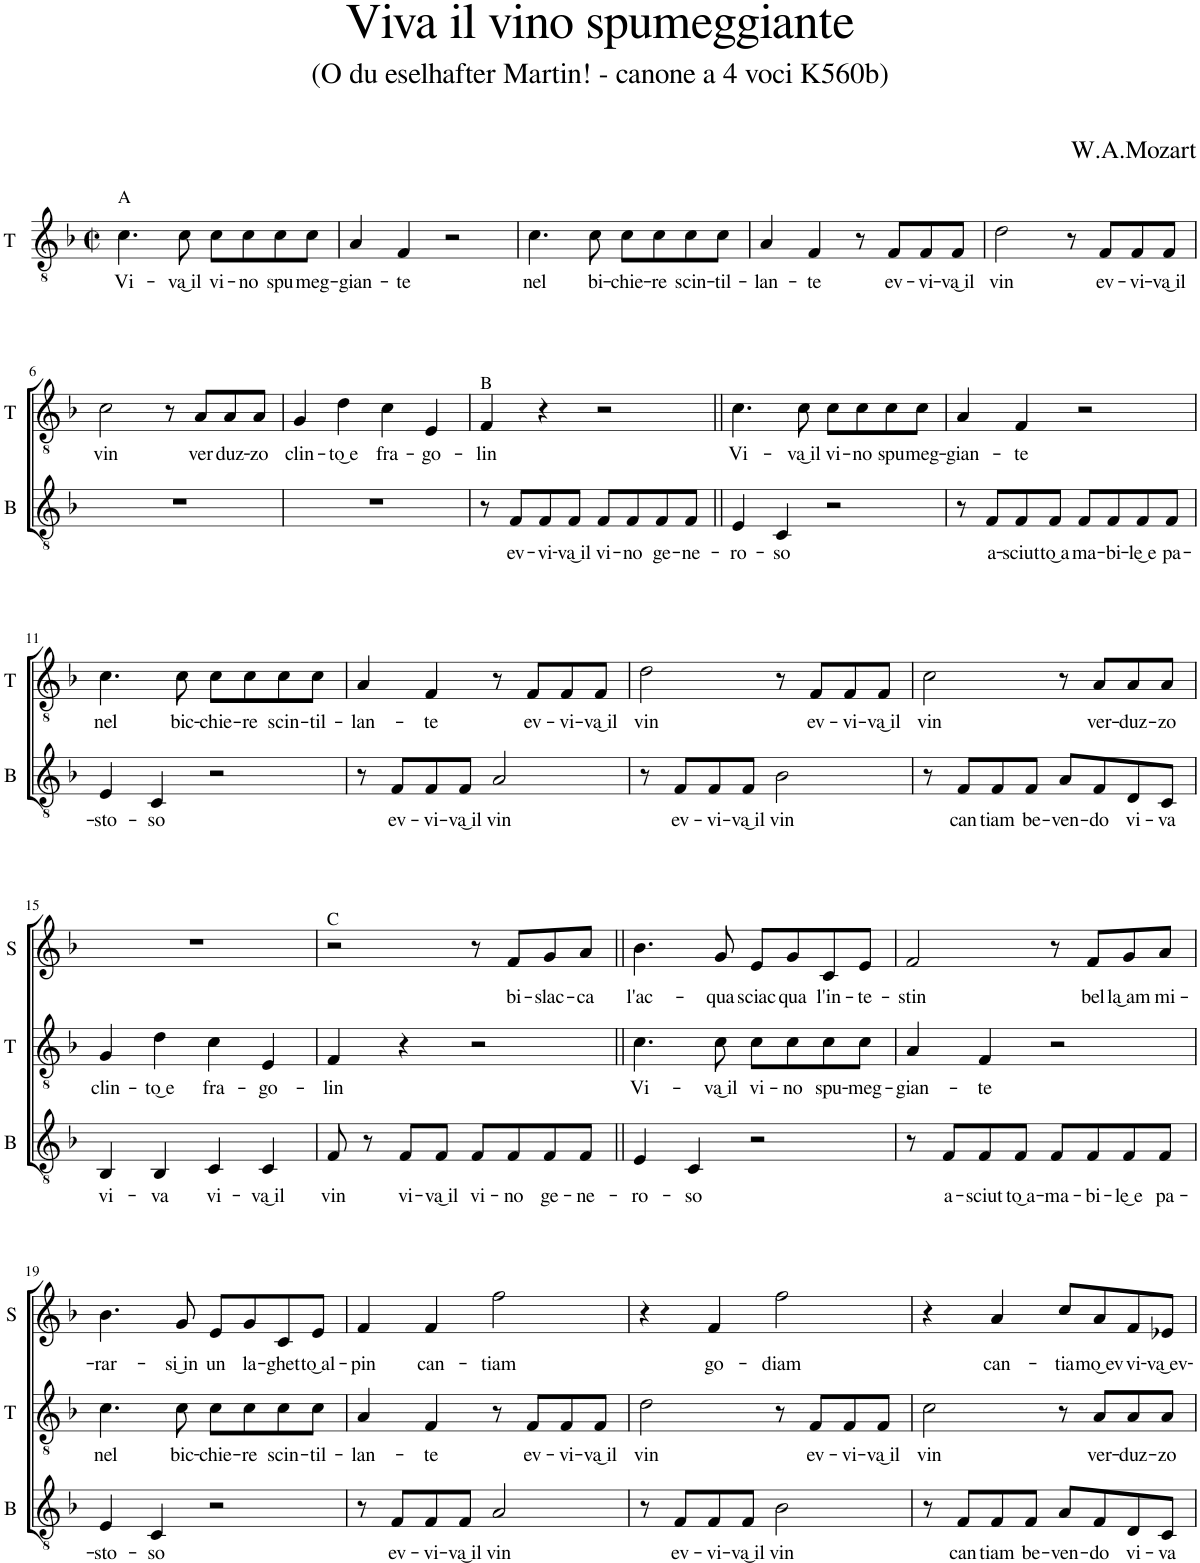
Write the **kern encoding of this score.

**kern	**text	**kern	**text	**kern	**kern	**text
*part4	*part4	*part3	*part3	*part2	*part1	*part1
*staff4	*staff4	*staff3	*staff3	*staff2	*staff1	*staff1
*I"B	*	*I"T	*	*I"C	*I"S	*
*I'B	*	*I'T	*	*I'C	*I'S	*
*stria5	*	*	*	*	*	*
*clefGv2	*	*clefGv2	*	*clefG2	*clefG2	*
*k[b-]	*	*k[b-]	*	*k[b-]	*k[b-]	*
*M4/4	*	*M4/4	*	*M4/4	*M4/4	*
*met(c|)	*	*met(c|)	*	*met(c|)	*met(c|)	*
=1	=1	=1	=1	=1	=1	=1
!	!	!LO:TX:a:t=A	!	!	!	!
!	!	!	!LO:LY:b	!	!	!
1r	.	4.c\	Vi-	1r	1r	.
!	!	!	!LO:LY:b	!	!	!
.	.	8c\	-va͜ il	.	.	.
!	!	!	!LO:LY:b	!	!	!
.	.	8c\L	vi-	.	.	.
!	!	!	!LO:LY:b	!	!	!
.	.	8c\	-no	.	.	.
!	!	!	!LO:LY:b	!	!	!
.	.	8c\	spu-	.	.	.
!	!	!	!LO:LY:b	!	!	!
.	.	8c\J	-meg-	.	.	.
=2	=2	=2	=2	=2	=2	=2
!	!	!	!LO:LY:b	!	!	!
1r	.	4A/	-gian-	1r	1r	.
!	!	!	!LO:LY:b	!	!	!
.	.	4F/	-te	.	.	.
.	.	2r	.	.	.	.
=3	=3	=3	=3	=3	=3	=3
!	!	!	!LO:LY:b	!	!	!
1r	.	4.c\	nel	1r	1r	.
!	!	!	!LO:LY:b	!	!	!
.	.	8c\	bi-	.	.	.
!	!	!	!LO:LY:b	!	!	!
.	.	8c\L	-chie-	.	.	.
!	!	!	!LO:LY:b	!	!	!
.	.	8c\	-re	.	.	.
!	!	!	!LO:LY:b	!	!	!
.	.	8c\	scin-	.	.	.
!	!	!	!LO:LY:b	!	!	!
.	.	8c\J	-til-	.	.	.
=4	=4	=4	=4	=4	=4	=4
!	!	!	!LO:LY:b	!	!	!
1r	.	4A/	-lan-	1r	1r	.
!	!	!	!LO:LY:b	!	!	!
.	.	4F/	-te	.	.	.
.	.	8r	.	.	.	.
!	!	!	!LO:LY:b	!	!	!
.	.	8F/L	ev-	.	.	.
!	!	!	!LO:LY:b	!	!	!
.	.	8F/	-vi-	.	.	.
!	!	!	!LO:LY:b	!	!	!
.	.	8F/J	-va͜ il	.	.	.
=5	=5	=5	=5	=5	=5	=5
!	!	!	!LO:LY:b	!	!	!
1r	.	2d\	vin	1r	1r	.
.	.	8r	.	.	.	.
!	!	!	!LO:LY:b	!	!	!
.	.	8F/L	ev-	.	.	.
!	!	!	!LO:LY:b	!	!	!
.	.	8F/	-vi-	.	.	.
!	!	!	!LO:LY:b	!	!	!
.	.	8F/J	-va͜ il	.	.	.
!!LO:LB:g=z
=6	=6	=6	=6	=6	=6	=6
!	!	!	!LO:LY:b	!	!	!
1r	.	2c\	vin	1r	1r	.
.	.	8r	.	.	.	.
!	!	!	!LO:LY:b	!	!	!
.	.	8A/L	ver-	.	.	.
!	!	!	!LO:LY:b	!	!	!
.	.	8A/	-duz-	.	.	.
!	!	!	!LO:LY:b	!	!	!
.	.	8A/J	-zo	.	.	.
=7	=7	=7	=7	=7	=7	=7
!	!	!	!LO:LY:b	!	!	!
1r	.	4G/	clin-	1r	1r	.
!	!	!	!LO:LY:b	!	!	!
.	.	4d\	-to͜ e	.	.	.
!	!	!	!LO:LY:b	!	!	!
.	.	4c\	fra-	.	.	.
!	!	!	!LO:LY:b	!	!	!
.	.	4E/	-go-	.	.	.
=8	=8	=8	=8	=8	=8	=8
!	!	!LO:TX:a:t=B	!	!	!	!
!	!	!	!LO:LY:b	!	!	!
8r	.	4F/	-lin	1r	1r	.
!	!LO:LY:b	!	!	!	!	!
8F/L	ev-	.	.	.	.	.
!	!LO:LY:b	!	!	!	!	!
8F/	-vi-	4r	.	.	.	.
!	!LO:LY:b	!	!	!	!	!
8F/J	-va͜ il	.	.	.	.	.
!	!LO:LY:b	!	!	!	!	!
8F/L	vi-	2r	.	.	.	.
!	!LO:LY:b	!	!	!	!	!
8F/	-no	.	.	.	.	.
!	!LO:LY:b	!	!	!	!	!
8F/	ge-	.	.	.	.	.
!	!LO:LY:b	!	!	!	!	!
8F/J	-ne-	.	.	.	.	.
=9||	=9||	=9||	=9||	=9||	=9||	=9||
!	!LO:LY:b	!	!LO:LY:b	!	!	!
4E/	-ro-	4.c\	Vi-	1r	1r	.
!	!LO:LY:b	!	!	!	!	!
4C/	-so	.	.	.	.	.
!	!	!	!LO:LY:b	!	!	!
.	.	8c\	-va͜ il	.	.	.
!	!	!	!LO:LY:b	!	!	!
2r	.	8c\L	vi-	.	.	.
!	!	!	!LO:LY:b	!	!	!
.	.	8c\	-no	.	.	.
!	!	!	!LO:LY:b	!	!	!
.	.	8c\	spu-	.	.	.
!	!	!	!LO:LY:b	!	!	!
.	.	8c\J	-meg-	.	.	.
=10	=10	=10	=10	=10	=10	=10
!	!	!	!LO:LY:b	!	!	!
8r	.	4A/	-gian-	1r	1r	.
!	!LO:LY:b	!	!	!	!	!
8F/L	a-	.	.	.	.	.
!	!LO:LY:b	!	!LO:LY:b	!	!	!
8F/	-sciut-	4F/	-te	.	.	.
!	!LO:LY:b	!	!	!	!	!
8F/J	-to͜ a-	.	.	.	.	.
!	!LO:LY:b	!	!	!	!	!
8F/L	-ma-	2r	.	.	.	.
!	!LO:LY:b	!	!	!	!	!
8F/	-bi-	.	.	.	.	.
!	!LO:LY:b	!	!	!	!	!
8F/	-le͜ e	.	.	.	.	.
!	!LO:LY:b	!	!	!	!	!
8F/J	pa-	.	.	.	.	.
!!LO:LB:g=z
=11	=11	=11	=11	=11	=11	=11
!	!LO:LY:b	!	!LO:LY:b	!	!	!
4E/	-sto-	4.c\	nel	1r	1r	.
!	!LO:LY:b	!	!	!	!	!
4C/	-so	.	.	.	.	.
!	!	!	!LO:LY:b	!	!	!
.	.	8c\	bic-	.	.	.
!	!	!	!LO:LY:b	!	!	!
2r	.	8c\L	-chie-	.	.	.
!	!	!	!LO:LY:b	!	!	!
.	.	8c\	-re	.	.	.
!	!	!	!LO:LY:b	!	!	!
.	.	8c\	scin-	.	.	.
!	!	!	!LO:LY:b	!	!	!
.	.	8c\J	-til-	.	.	.
=12	=12	=12	=12	=12	=12	=12
!	!	!	!LO:LY:b	!	!	!
8r	.	4A/	-lan-	1r	1r	.
!	!LO:LY:b	!	!	!	!	!
8F/L	ev-	.	.	.	.	.
!	!LO:LY:b	!	!LO:LY:b	!	!	!
8F/	-vi-	4F/	-te	.	.	.
!	!LO:LY:b	!	!	!	!	!
8F/J	-va͜ il	.	.	.	.	.
!	!LO:LY:b	!	!	!	!	!
2A/	vin	8r	.	.	.	.
!	!	!	!LO:LY:b	!	!	!
.	.	8F/L	ev-	.	.	.
!	!	!	!LO:LY:b	!	!	!
.	.	8F/	-vi-	.	.	.
!	!	!	!LO:LY:b	!	!	!
.	.	8F/J	-va͜ il	.	.	.
=13	=13	=13	=13	=13	=13	=13
!	!	!	!LO:LY:b	!	!	!
8r	.	2d\	vin	1r	1r	.
!	!LO:LY:b	!	!	!	!	!
8F/L	ev-	.	.	.	.	.
!	!LO:LY:b	!	!	!	!	!
8F/	-vi-	.	.	.	.	.
!	!LO:LY:b	!	!	!	!	!
8F/J	-va͜ il	.	.	.	.	.
!	!LO:LY:b	!	!	!	!	!
2B-\	vin	8r	.	.	.	.
!	!	!	!LO:LY:b	!	!	!
.	.	8F/L	ev-	.	.	.
!	!	!	!LO:LY:b	!	!	!
.	.	8F/	-vi-	.	.	.
!	!	!	!LO:LY:b	!	!	!
.	.	8F/J	-va͜ il	.	.	.
=14	=14	=14	=14	=14	=14	=14
!	!	!	!LO:LY:b	!	!	!
8r	.	2c\	vin	1r	1r	.
!	!LO:LY:b	!	!	!	!	!
8F/L	can-	.	.	.	.	.
!	!LO:LY:b	!	!	!	!	!
8F/	-tiam	.	.	.	.	.
!	!LO:LY:b	!	!	!	!	!
8F/J	be-	.	.	.	.	.
!	!LO:LY:b	!	!	!	!	!
8A/L	-ven-	8r	.	.	.	.
!	!LO:LY:b	!	!LO:LY:b	!	!	!
8F/	-do	8A/L	ver-	.	.	.
!	!LO:LY:b	!	!LO:LY:b	!	!	!
8D/	vi-	8A/	-duz-	.	.	.
!	!LO:LY:b	!	!LO:LY:b	!	!	!
8C/J	-va	8A/J	-zo	.	.	.
!!LO:LB:g=z
=15	=15	=15	=15	=15	=15	=15
!	!LO:LY:b	!	!LO:LY:b	!	!	!
4BB-/	vi-	4G/	clin-	1r	1r	.
!	!LO:LY:b	!	!LO:LY:b	!	!	!
4BB-/	-va	4d\	-to͜ e	.	.	.
!	!LO:LY:b	!	!LO:LY:b	!	!	!
4C/	vi-	4c\	fra-	.	.	.
!	!LO:LY:b	!	!LO:LY:b	!	!	!
4C/	-va͜ il	4E/	-go-	.	.	.
=16	=16	=16	=16	=16	=16	=16
!	!	!	!	!	!LO:TX:a:t=C	!
!	!LO:LY:b	!	!LO:LY:b	!	!	!
8F/	vin	4F/	-lin	1r	2r	.
8r	.	.	.	.	.	.
!	!LO:LY:b	!	!	!	!	!
8F/L	vi-	4r	.	.	.	.
!	!LO:LY:b	!	!	!	!	!
8F/J	-va͜ il	.	.	.	.	.
!	!LO:LY:b	!	!	!	!	!
8F/L	vi-	2r	.	.	8r	.
!	!LO:LY:b	!	!	!	!	!LO:LY:b
8F/	-no	.	.	.	8f/L	bi-
!	!LO:LY:b	!	!	!	!	!LO:LY:b
8F/	ge-	.	.	.	8g/	-slac-
!	!LO:LY:b	!	!	!	!	!LO:LY:b
8F/J	-ne-	.	.	.	8a/J	-ca
=17||	=17||	=17||	=17||	=17||	=17||	=17||
!	!LO:LY:b	!	!LO:LY:b	!	!	!LO:LY:b
4E/	-ro-	4.c\	Vi-	1r	4.b-\	l'ac-
!	!LO:LY:b	!	!	!	!	!
4C/	-so	.	.	.	.	.
!	!	!	!LO:LY:b	!	!	!LO:LY:b
.	.	8c\	-va͜ il	.	8g/	-qua
!	!	!	!LO:LY:b	!	!	!LO:LY:b
2r	.	8c\L	vi-	.	8e/L	sciac-
!	!	!	!LO:LY:b	!	!	!LO:LY:b
.	.	8c\	-no	.	8g/	-qua
!	!	!	!LO:LY:b	!	!	!LO:LY:b
.	.	8c\	spu-	.	8c/	l'in-
!	!	!	!LO:LY:b	!	!	!LO:LY:b
.	.	8c\J	-meg-	.	8e/J	-te-
=18	=18	=18	=18	=18	=18	=18
!	!	!	!LO:LY:b	!	!	!LO:LY:b
8r	.	4A/	-gian-	1r	2f/	-stin
!	!LO:LY:b	!	!	!	!	!
8F/L	a-	.	.	.	.	.
!	!LO:LY:b	!	!LO:LY:b	!	!	!
8F/	-sciut-	4F/	-te	.	.	.
!	!LO:LY:b	!	!	!	!	!
8F/J	-to͜ a-	.	.	.	.	.
!	!LO:LY:b	!	!	!	!	!
8F/L	-ma-	2r	.	.	8r	.
!	!LO:LY:b	!	!	!	!	!LO:LY:b
8F/	-bi-	.	.	.	8f/L	bel-
!	!LO:LY:b	!	!	!	!	!LO:LY:b
8F/	-le͜ e	.	.	.	8g/	-la͜ am-
!	!LO:LY:b	!	!	!	!	!LO:LY:b
8F/J	pa-	.	.	.	8a/J	-mi-
!!LO:LB:g=z
=19	=19	=19	=19	=19	=19	=19
!	!LO:LY:b	!	!LO:LY:b	!	!	!LO:LY:b
4E/	-sto-	4.c\	nel	1r	4.b-\	-rar-
!	!LO:LY:b	!	!	!	!	!
4C/	-so	.	.	.	.	.
!	!	!	!LO:LY:b	!	!	!LO:LY:b
.	.	8c\	bic-	.	8g/	-si͜ in
!	!	!	!LO:LY:b	!	!	!LO:LY:b
2r	.	8c\L	-chie-	.	8e/L	un
!	!	!	!LO:LY:b	!	!	!LO:LY:b
.	.	8c\	-re	.	8g/	la-
!	!	!	!LO:LY:b	!	!	!LO:LY:b
.	.	8c\	scin-	.	8c/	-ghet-
!	!	!	!LO:LY:b	!	!	!LO:LY:b
.	.	8c\J	-til-	.	8e/J	-to͜ al-
=20	=20	=20	=20	=20	=20	=20
!	!	!	!LO:LY:b	!	!	!LO:LY:b
8r	.	4A/	-lan-	1r	4f/	-pin
!	!LO:LY:b	!	!	!	!	!
8F/L	ev-	.	.	.	.	.
!	!LO:LY:b	!	!LO:LY:b	!	!	!LO:LY:b
8F/	-vi-	4F/	-te	.	4f/	can-
!	!LO:LY:b	!	!	!	!	!
8F/J	-va͜ il	.	.	.	.	.
!	!LO:LY:b	!	!	!	!	!LO:LY:b
2A/	vin	8r	.	.	2ff\	-tiam
!	!	!	!LO:LY:b	!	!	!
.	.	8F/L	ev-	.	.	.
!	!	!	!LO:LY:b	!	!	!
.	.	8F/	-vi-	.	.	.
!	!	!	!LO:LY:b	!	!	!
.	.	8F/J	-va͜ il	.	.	.
=21	=21	=21	=21	=21	=21	=21
!	!	!	!LO:LY:b	!	!	!
8r	.	2d\	vin	1r	4r	.
!	!LO:LY:b	!	!	!	!	!
8F/L	ev-	.	.	.	.	.
!	!LO:LY:b	!	!	!	!	!LO:LY:b
8F/	-vi-	.	.	.	4f/	go-
!	!LO:LY:b	!	!	!	!	!
8F/J	-va͜ il	.	.	.	.	.
!	!LO:LY:b	!	!	!	!	!LO:LY:b
2B-\	vin	8r	.	.	2ff\	-diam
!	!	!	!LO:LY:b	!	!	!
.	.	8F/L	ev-	.	.	.
!	!	!	!LO:LY:b	!	!	!
.	.	8F/	-vi-	.	.	.
!	!	!	!LO:LY:b	!	!	!
.	.	8F/J	-va͜ il	.	.	.
=22	=22	=22	=22	=22	=22	=22
!	!	!	!LO:LY:b	!	!	!
8r	.	2c\	vin	1r	4r	.
!	!LO:LY:b	!	!	!	!	!
8F/L	can-	.	.	.	.	.
!	!LO:LY:b	!	!	!	!	!LO:LY:b
8F/	-tiam	.	.	.	4a/	can-
!	!LO:LY:b	!	!	!	!	!
8F/J	be-	.	.	.	.	.
!	!LO:LY:b	!	!	!	!	!LO:LY:b
8A/L	-ven-	8r	.	.	8cc/L	-tia-
!	!LO:LY:b	!	!LO:LY:b	!	!	!LO:LY:b
8F/	-do	8A/L	ver-	.	8a/	-mo͜ ev-
!	!LO:LY:b	!	!LO:LY:b	!	!	!LO:LY:b
8D/	vi-	8A/	-duz-	.	8f/	-vi-
!	!LO:LY:b	!	!LO:LY:b	!	!	!LO:LY:b
8C/J	-va	8A/J	-zo	.	8e-X/J	-va͜ ev-
=	=	=	=	=	=	=
*-	*-	*-	*-	*-	*-	*-
